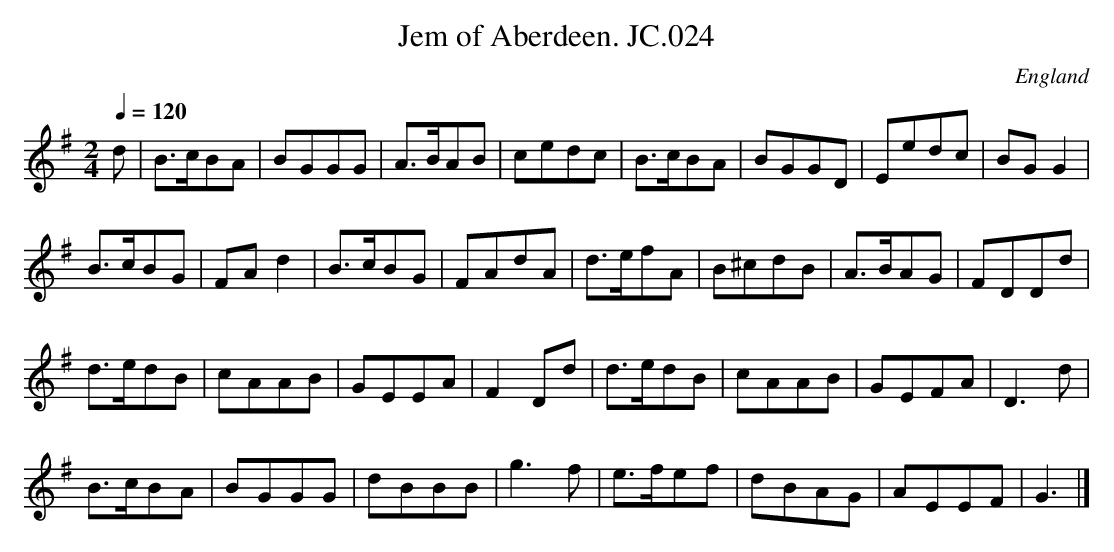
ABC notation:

X:1
T:Jem of Aberdeen. JC.024
L:1/8
M:2/4
O:England
Q:1/4=120
K:G
d|\
B>cBA|BGGG|A>BAB|cedc|B>cBA|BGGD|Eedc|BGG2|!
B>cBG|FAd2|B>cBG|FAdA|d>efA|B^cdB|A>BAG|FDDd|!
d>edB|cAAB|GEEA|F2Dd|d>edB|cAAB|GEFA|D3d|!
B>cBA|BGGG|dBBB|g3f|e>fef|dBAG|AEEF|G3|]
